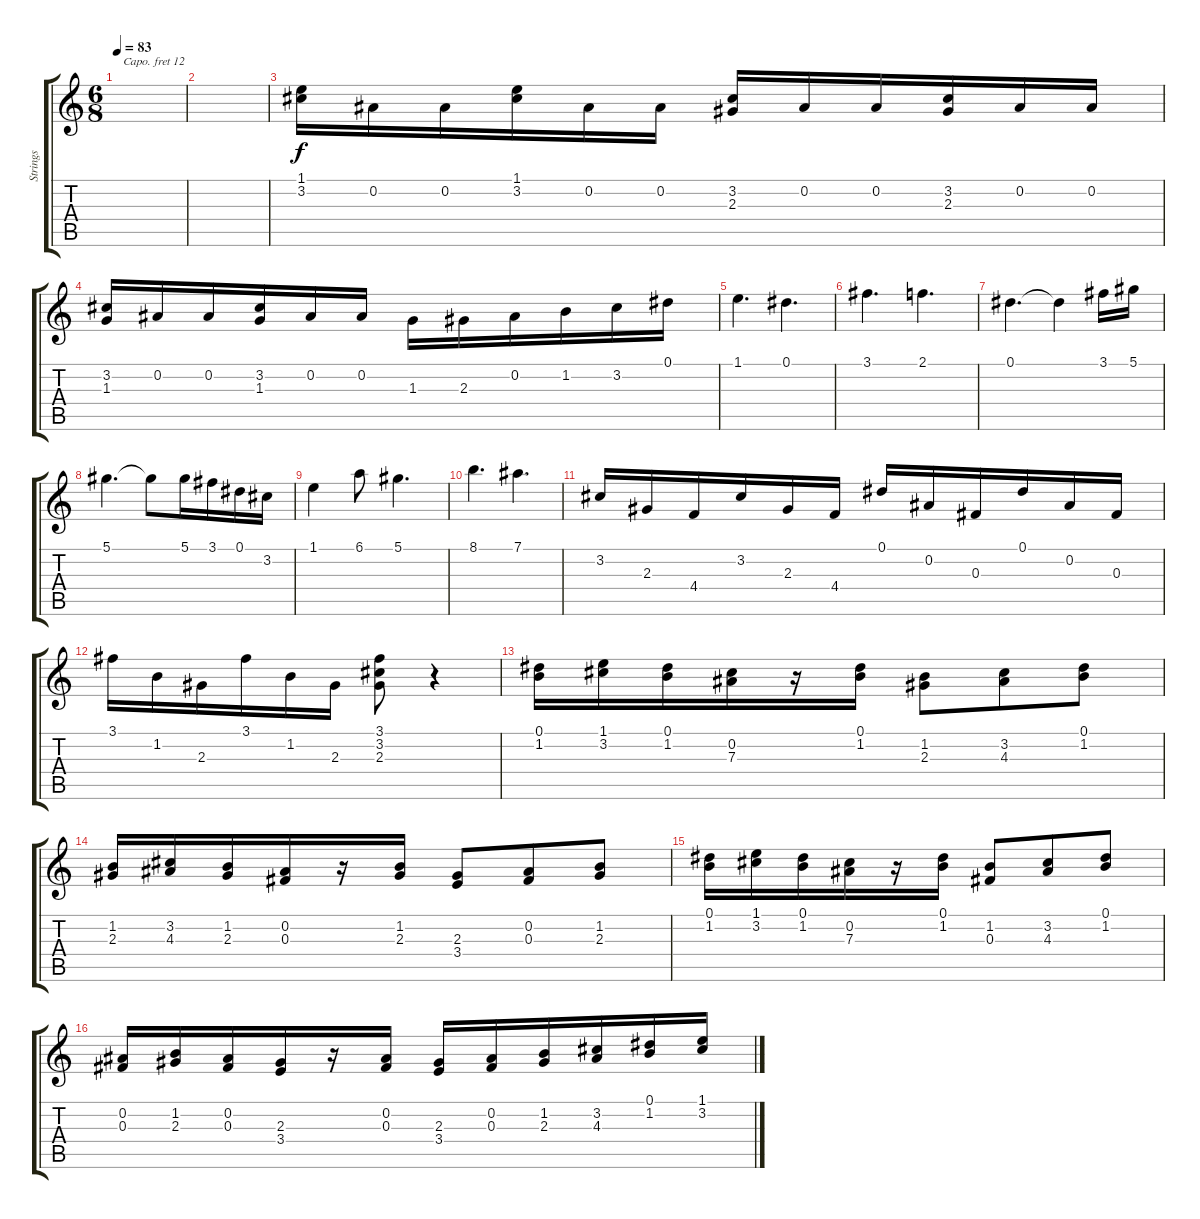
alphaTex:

\track ("Strings" "Strings") {instrument pad2warm}
\staff {score tabs}
\capo 12
\tuning (Eb4 Bb3 Gb3 Db3 Ab2 Eb2) {hide}
\ts (6 8)
\tempo 83
\clef g2
\ks c
|
|
(1.1 3.2).16 0.2.16 0.2.16 (1.1 3.2).16 0.2.16 0.2.16 (3.2 2.3).16 0.2.16 0.2.16 (3.2 2.3).16 0.2.16 0.2.16 |
(3.2 1.3).16 0.2.16 0.2.16 (3.2 1.3).16 0.2.16 0.2.16 1.3.16 2.3.16 0.2.16 1.2.16 3.2.16 0.1.16 |
1.1.4{d} 0.1.4{d} |
3.1.4{d} 2.1.4{d} |
0.1.4{d} 0.1{t}.4 3.1.16 5.1.16 |
5.1.4{d} 5.1{t}.8 5.1.16 3.1.16 0.1.16 3.2.16 |
1.1.4 6.1.8 5.1.4{d} |
8.1.4{d} 7.1.4{d} |
3.2.16 2.3.16 4.4.16 3.2.16 2.3.16 4.4.16 0.1.16 0.2.16 0.3.16 0.1.16 0.2.16 0.3.16 |
3.1.16 1.2.16 2.3.16 3.1.16 1.2.16 2.3.16 (3.1 3.2 2.3).8 r.4 |
(0.1 1.2).16 (1.1 3.2).16 (0.1 1.2).16 (0.2 7.3).16 r.16 (0.1 1.2).16 (1.2 2.3).8 (3.2 4.3).8 (0.1 1.2).8 |
(1.2 2.3).16 (3.2 4.3).16 (1.2 2.3).16 (0.2 0.3).16 r.16 (1.2 2.3).16 (2.3 3.4).8 (0.2 0.3).8 (1.2 2.3).8 |
(0.1 1.2).16 (1.1 3.2).16 (0.1 1.2).16 (0.2 7.3).16 r.16 (0.1 1.2).16 (1.2 0.3).8 (3.2 4.3).8 (0.1 1.2).8 |
(0.2 0.3).16 (1.2 2.3).16 (0.2 0.3).16 (2.3 3.4).16 r.16 (0.2 0.3).16 (2.3 3.4).16 (0.2 0.3).16 (1.2 2.3).16 (3.2 4.3).16 (0.1 1.2).16 (1.1 3.2).16
